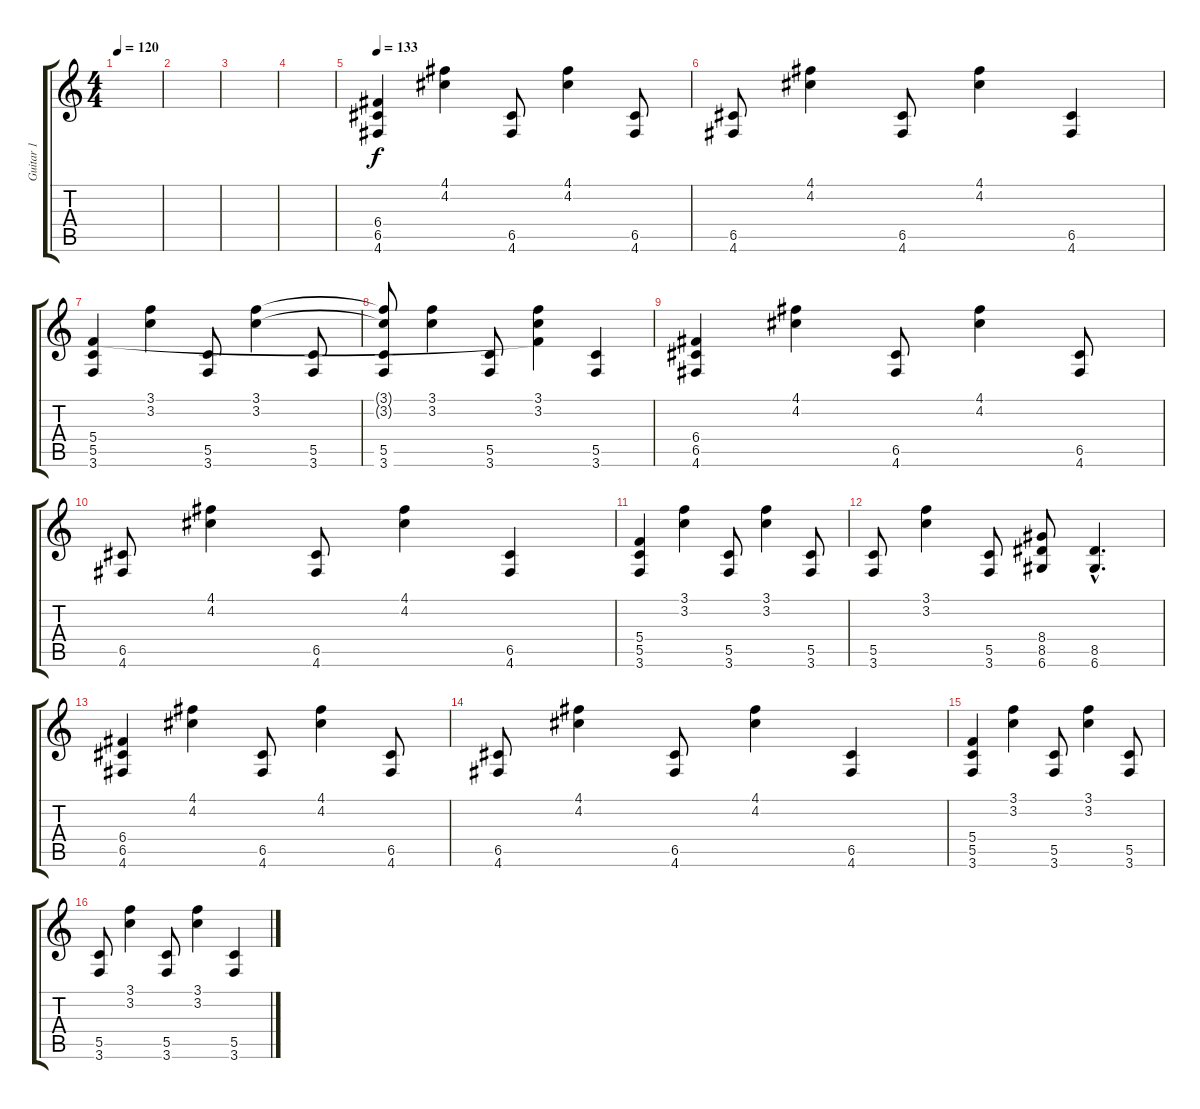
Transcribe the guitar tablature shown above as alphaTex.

\track ("Guitar 1" "Guitar 1") {instrument distortionguitar}
\staff {score tabs}
\tuning (D4 A3 F3 C3 G2 D2) {hide}
\ts (4 4)
\tempo 120
\tempo 133
\tempo 120
\clef g2
\ks c
|
|
|
|
\tempo 133
(6.4 6.5 4.6).4 (4.1 4.2).4 (6.5 4.6).8 (4.1 4.2).4 (6.5 4.6).8 |
(6.5 4.6).8 (4.1 4.2).4 (6.5 4.6).8 (4.1 4.2).4 (6.5 4.6).4 |
(5.4 5.5 3.6).4 (3.1 3.2).4 (5.5 3.6).8 (3.1 3.2).4 (5.5 3.6).8 |
(3.1{t} 3.2{t} 5.5 3.6).8 (3.1 3.2).4 (5.5 3.6).8 (3.1 3.2 5.4{t}).4 (5.5 3.6).4 |
(6.4 6.5 4.6).4 (4.1 4.2).4 (6.5 4.6).8 (4.1 4.2).4 (6.5 4.6).8 |
(6.5 4.6).8 (4.1 4.2).4 (6.5 4.6).8 (4.1 4.2).4 (6.5 4.6).4 |
(5.4 5.5 3.6).4 (3.1 3.2).4 (5.5 3.6).8 (3.1 3.2).4 (5.5 3.6).8 |
(5.5 3.6).8 (3.1 3.2).4 (5.5 3.6).8 (8.4 8.5 6.6).8 (8.5{hac} 6.6{hac}).4{d} |
(6.4 6.5 4.6).4 (4.1 4.2).4 (6.5 4.6).8 (4.1 4.2).4 (6.5 4.6).8 |
(6.5 4.6).8 (4.1 4.2).4 (6.5 4.6).8 (4.1 4.2).4 (6.5 4.6).4 |
(5.4 5.5 3.6).4 (3.1 3.2).4 (5.5 3.6).8 (3.1 3.2).4 (5.5 3.6).8 |
(5.5 3.6).8 (3.1 3.2).4 (5.5 3.6).8 (3.1 3.2).4 (5.5 3.6).4
